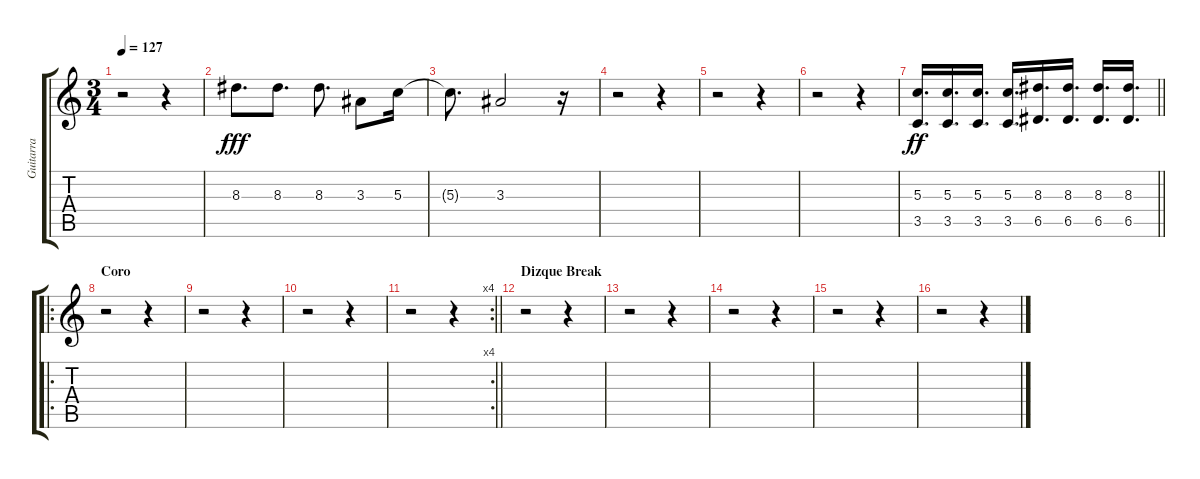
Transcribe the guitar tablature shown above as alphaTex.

\track ("Guitarra  Extra" "Guitarra  ") {instrument distortionguitar}
\staff {score tabs}
\tuning (E4 B3 G3 D3 A2 E2) {hide}
\ts (3 4)
\tempo 127
\clef g2
\ks c
r.2{dy fff} r.4 |
8.3.8{d volume 12} 8.3.8{d} 8.3.8{d} 3.3.8 5.3.16 |
5.3{t}.8{d} 3.3.2 r.16 |
r.2 r.4 |
r.2 r.4 |
r.2 r.4 |
\barLineRight lightlight
(5.3 3.5).16{d dy ff volume 12} (5.3 3.5).16{d} (5.3 3.5).16{d} (5.3 3.5).16{d} (8.3 6.5).16{d} (8.3 6.5).16{d} (8.3 6.5).16{d} (8.3 6.5).16{d} |
\ro
\section ("" "Coro")
r.2 r.4 |
r.2 r.4 |
r.2 r.4 |
\rc 4
\barLineRight lightlight
r.2 r.4 |
\section ("" "Dizque Break")
r.2 r.4 |
r.2 r.4 |
r.2 r.4 |
r.2 r.4 |
r.2 r.4
